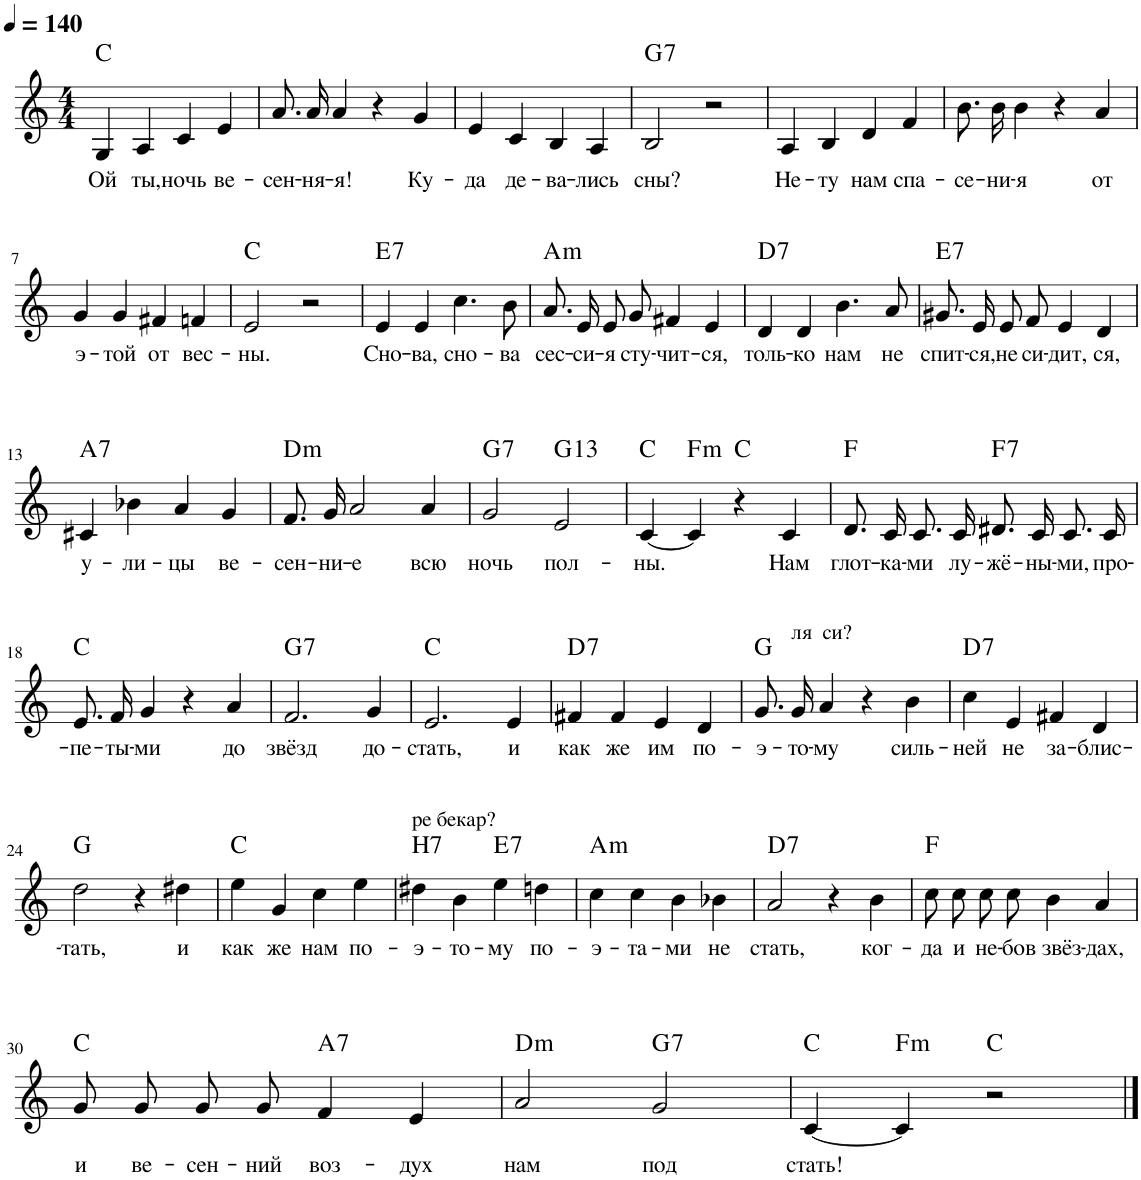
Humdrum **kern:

**kern	**text	**harte
*part1	*part1	*part1
*staff1	*staff1	*
*I"Piano	*	*
*I'Pno.	*	*
*clefG2	*	*
*k[]	*	*
*M4/4	*	*
*MM140	*	*
=1	=1	=1
!	!LO:LY:b	!
4G/	Ой	C:maj
!	!LO:LY:b	!
4A/	ты,	.
!	!LO:LY:b	!
4c/	ночь	.
!	!LO:LY:b	!
4e/	ве-	.
=2	=2	=2
!	!LO:LY:b	!
8.a/L	-сен-	.
!	!LO:LY:b	!
16a/Jk	-ня-	.
!	!LO:LY:b	!
4a/	-я!	.
4r	.	.
!	!LO:LY:b	!
4g/	Ку-	.
=3	=3	=3
!	!LO:LY:b	!
4e/	-да	.
!	!LO:LY:b	!
4c/	де-	.
!	!LO:LY:b	!
4B/	-ва-	.
!	!LO:LY:b	!
4A/	-лись	.
=4	=4	=4
!	!LO:LY:b	!LO:H:kt=7
2B/	сны?	G:7
2r	.	.
=5	=5	=5
!	!LO:LY:b	!
4A/	Не-	.
!	!LO:LY:b	!
4B/	-ту	.
!	!LO:LY:b	!
4d/	нам	.
!	!LO:LY:b	!
4f/	спа-	.
=6	=6	=6
!	!LO:LY:b	!
8.b\L	-се-	.
!	!LO:LY:b	!
16b\Jk	-ни-	.
!	!LO:LY:b	!
4b\	-я	.
4r	.	.
!	!LO:LY:b	!
4a/	от	.
!!LO:LB:g=z
=7	=7	=7
!	!LO:LY:b	!
4g/	э-	.
!	!LO:LY:b	!
4g/	-той	.
!	!LO:LY:b	!
4f#X/	от	.
!	!LO:LY:b	!
4fn/	вес-	.
=8	=8	=8
!	!LO:LY:b	!
2e/	-ны.	C:maj
2r	.	.
=9	=9	=9
!	!LO:LY:b	!LO:H:kt=7
4e/	Сно-	E:7
!	!LO:LY:b	!
4e/	-ва,	.
!	!LO:LY:b	!
4.cc\	сно-	.
!	!LO:LY:b	!
8b\	-ва	.
=10	=10	=10
!	!LO:LY:b	!LO:H:kt=m
8.a/L	сес-	A:min
!	!LO:LY:b	!
16e/Jk	-си-	.
!	!LO:LY:b	!
8e/L	-я	.
!	!LO:LY:b	!
8g/J	сту-	.
!	!LO:LY:b	!
4f#X/	-чит-	.
!	!LO:LY:b	!
4e/	-ся,	.
=11	=11	=11
!	!LO:LY:b	!LO:H:kt=7
4d/	толь-	D:7
!	!LO:LY:b	!
4d/	-ко	.
!	!LO:LY:b	!
4.b\	нам	.
!	!LO:LY:b	!
8a/	не	.
=12	=12	=12
!	!LO:LY:b	!LO:H:kt=7
8.g#X/L	спит-	E:7
!	!LO:LY:b	!
16e/Jk	-ся,	.
!	!LO:LY:b	!
8e/L	не	.
!	!LO:LY:b	!
8f/J	си-	.
!	!LO:LY:b	!
4e/	-дит,	.
!	!LO:LY:b	!
4d/	ся,	.
!!LO:LB:g=z
=13	=13	=13
!	!LO:LY:b	!LO:H:kt=7
4c#X/	у-	A:7
!	!LO:LY:b	!
4b-X\	-ли-	.
!	!LO:LY:b	!
4a/	-цы	.
!	!LO:LY:b	!
4g/	ве-	.
=14	=14	=14
!	!LO:LY:b	!LO:H:kt=m
8.f/L	-сен-	D:min
!	!LO:LY:b	!
16g/Jk	-ни-	.
!	!LO:LY:b	!
2a/	-е	.
!	!LO:LY:b	!
4a/	всю	.
=15	=15	=15
!	!LO:LY:b	!LO:H:kt=7
2g/	ночь	G:7
!	!LO:LY:b	!LO:H:kt=13
2e/	пол-	G:9(11,13)
=16	=16	=16
!	!LO:LY:b	!
[4c/	-ны.	C:maj
!	!	!LO:H:kt=m
4c/]	.	F:min
4r	.	C:maj
!	!LO:LY:b	!
4c/	Нам	.
=17	=17	=17
!	!LO:LY:b	!
8.d/L	глот-	F:maj
!	!LO:LY:b	!
16c/Jk	-ка-	.
!	!LO:LY:b	!
8.c/L	-ми	.
!	!LO:LY:b	!
16c/Jk	лу-	.
!	!LO:LY:b	!LO:H:kt=7
8.d#X/L	-жё-	F:7
!	!LO:LY:b	!
16c/Jk	-ны-	.
!	!LO:LY:b	!
8.c/L	-ми,	.
!	!LO:LY:b	!
16c/Jk	про-	.
!!LO:LB:g=z
=18	=18	=18
!	!LO:LY:b	!
8.e/L	-пе-	C:maj
!	!LO:LY:b	!
16f/Jk	-ты-	.
!	!LO:LY:b	!
4g/	-ми	.
4r	.	.
!	!LO:LY:b	!
4a/	до	.
=19	=19	=19
!	!LO:LY:b	!LO:H:kt=7
2.f/	звёзд	G:7
!	!LO:LY:b	!
4g/	до-	.
=20	=20	=20
!	!LO:LY:b	!
2.e/	-стать,	C:maj
!	!LO:LY:b	!
4e/	и	.
=21	=21	=21
!	!LO:LY:b	!LO:H:kt=7
4f#X/	как	D:7
!	!LO:LY:b	!
4f#/	же	.
!	!LO:LY:b	!
4e/	им	.
!	!LO:LY:b	!
4d/	по-	.
=22	=22	=22
!	!LO:LY:b	!
8.g/L	-э-	G:maj
!LO:TX:a:t=ля  си?	!	!
!	!LO:LY:b	!
16g/Jk	-то-	.
!	!LO:LY:b	!
4a/	-му	.
4r	.	.
!	!LO:LY:b	!
4b\	силь-	.
=23	=23	=23
!	!LO:LY:b	!LO:H:kt=7
4cc\	-ней	D:7
!	!LO:LY:b	!
4e/	не	.
!	!LO:LY:b	!
4f#X/	за-	.
!	!LO:LY:b	!
4d/	-блис-	.
!!LO:LB:g=z
=24	=24	=24
!	!LO:LY:b	!
2dd\	-тать,	G:maj
4r	.	.
!	!LO:LY:b	!
4dd#X\	и	.
=25	=25	=25
!	!LO:LY:b	!
4ee\	как	C:maj
!	!LO:LY:b	!
4g/	же	.
!	!LO:LY:b	!
4cc\	нам	.
!	!LO:LY:b	!
4ee\	по-	.
=26	=26	=26
!LO:TX:a:t=ре бекар?	!	!
!	!LO:LY:b	!LO:H:kt=H7
4dd#X\	-э-	N
!	!LO:LY:b	!
4b\	-то-	.
!	!LO:LY:b	!LO:H:kt=7
4ee\	-му	E:7
!	!LO:LY:b	!
4ddn\	по-	.
=27	=27	=27
!	!LO:LY:b	!LO:H:kt=m
4cc\	-э-	A:min
!	!LO:LY:b	!
4cc\	-та-	.
!	!LO:LY:b	!
4b\	-ми	.
!	!LO:LY:b	!
4b-X\	не	.
=28	=28	=28
!	!LO:LY:b	!LO:H:kt=7
2a/	стать,	D:7
4r	.	.
!	!LO:LY:b	!
4b\	ког-	.
=29	=29	=29
!	!LO:LY:b	!
8cc\L	-да	F:maj
!	!LO:LY:b	!
8cc\J	и	.
!	!LO:LY:b	!
8cc\L	не-	.
!	!LO:LY:b	!
8cc\J	-бо	.
!	!LO:LY:b	!
4b\	в звёз-	.
!	!LO:LY:b	!
4a/	-дах,	.
!!LO:LB:g=z
=30	=30	=30
!	!LO:LY:b	!
8g/L	и	C:maj
!	!LO:LY:b	!
8g/J	ве-	.
!	!LO:LY:b	!
8g/L	-сен-	.
!	!LO:LY:b	!
8g/J	-ний	.
!	!LO:LY:b	!LO:H:kt=7
4f/	воз-	A:7
!	!LO:LY:b	!
4e/	-дух	.
=31	=31	=31
!	!LO:LY:b	!LO:H:kt=m
2a/	нам	D:min
!	!LO:LY:b	!LO:H:kt=7
2g/	под	G:7
=32	=32	=32
!	!LO:LY:b	!
[4c/	стать!	C:maj
!	!	!LO:H:kt=m
4c/]	.	F:min
2r	.	C:maj
==	==	==
*-	*-	*-
